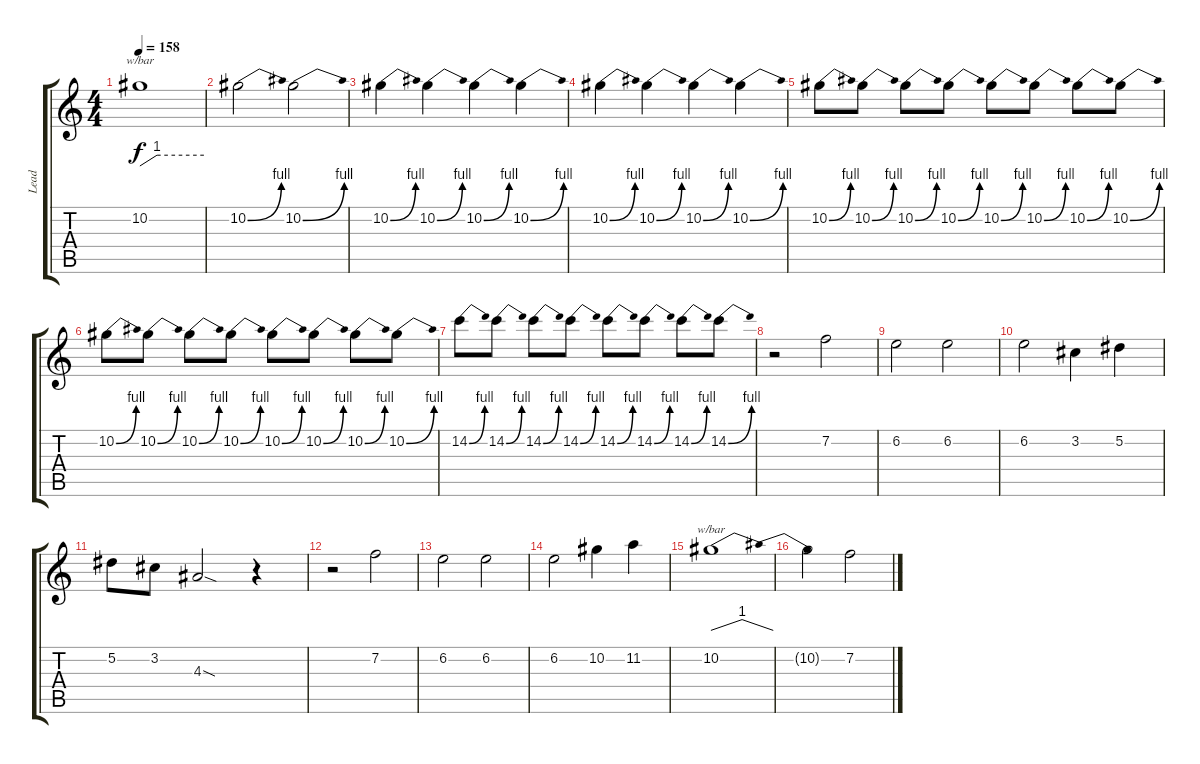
\track ("Lead" "Lead") {instrument overdrivenguitar}
\staff {score tabs}
\tuning (Eb4 Bb3 Gb3 Db3 Ab2 Eb2) {hide}
\ts (4 4)
\tempo 158
\clef g2
\ks c
10.2.1{tbe (custom default 0 0 16 4 60 4) dy f} |
10.2{be (bend 0 0 60 4)}.2 10.2{be (bend 0 0 60 4)}.2 |
10.2{be (bend 0 0 60 4)}.4{volume 5} 10.2{be (bend 0 0 60 4)}.4 10.2{be (bend 0 0 60 4)}.4 10.2{be (bend 0 0 60 4)}.4 |
10.2{be (bend 0 0 60 4)}.4 10.2{be (bend 0 0 60 4)}.4 10.2{be (bend 0 0 60 4)}.4 10.2{be (bend 0 0 60 4)}.4 |
10.2{be (bend 0 0 60 4)}.8{volume 5} 10.2{be (bend 0 0 60 4)}.8 10.2{be (bend 0 0 60 4)}.8 10.2{be (bend 0 0 60 4)}.8 10.2{be (bend 0 0 60 4)}.8 10.2{be (bend 0 0 60 4)}.8 10.2{be (bend 0 0 60 4)}.8 10.2{be (bend 0 0 60 4)}.8 |
10.2{be (bend 0 0 60 4)}.8{volume 5} 10.2{be (bend 0 0 60 4)}.8 10.2{be (bend 0 0 60 4)}.8 10.2{be (bend 0 0 60 4)}.8 10.2{be (bend 0 0 60 4)}.8 10.2{be (bend 0 0 60 4)}.8 10.2{be (bend 0 0 60 4)}.8 10.2{be (bend 0 0 60 4)}.8 |
14.2{be (bend 0 0 60 4)}.8{volume 5} 14.2{be (bend 0 0 60 4)}.8 14.2{be (bend 0 0 60 4)}.8 14.2{be (bend 0 0 60 4)}.8 14.2{be (bend 0 0 60 4)}.8 14.2{be (bend 0 0 60 4)}.8 14.2{be (bend 0 0 60 4)}.8 14.2{be (bend 0 0 60 4)}.8 |
r.2{volume 13} 7.2.2 |
6.2.2 6.2.2 |
6.2.2 3.2.4 5.2.4 |
5.2.8 3.2.8 4.3{sod}.2 r.4 |
r.2 7.2.2 |
6.2.2 6.2.2 |
6.2.2 10.2.4 11.2.4 |
10.2.1{tbe (dip default 0 0 14 4 30 4 60 0)} |
10.2{t}.2 7.2.2
